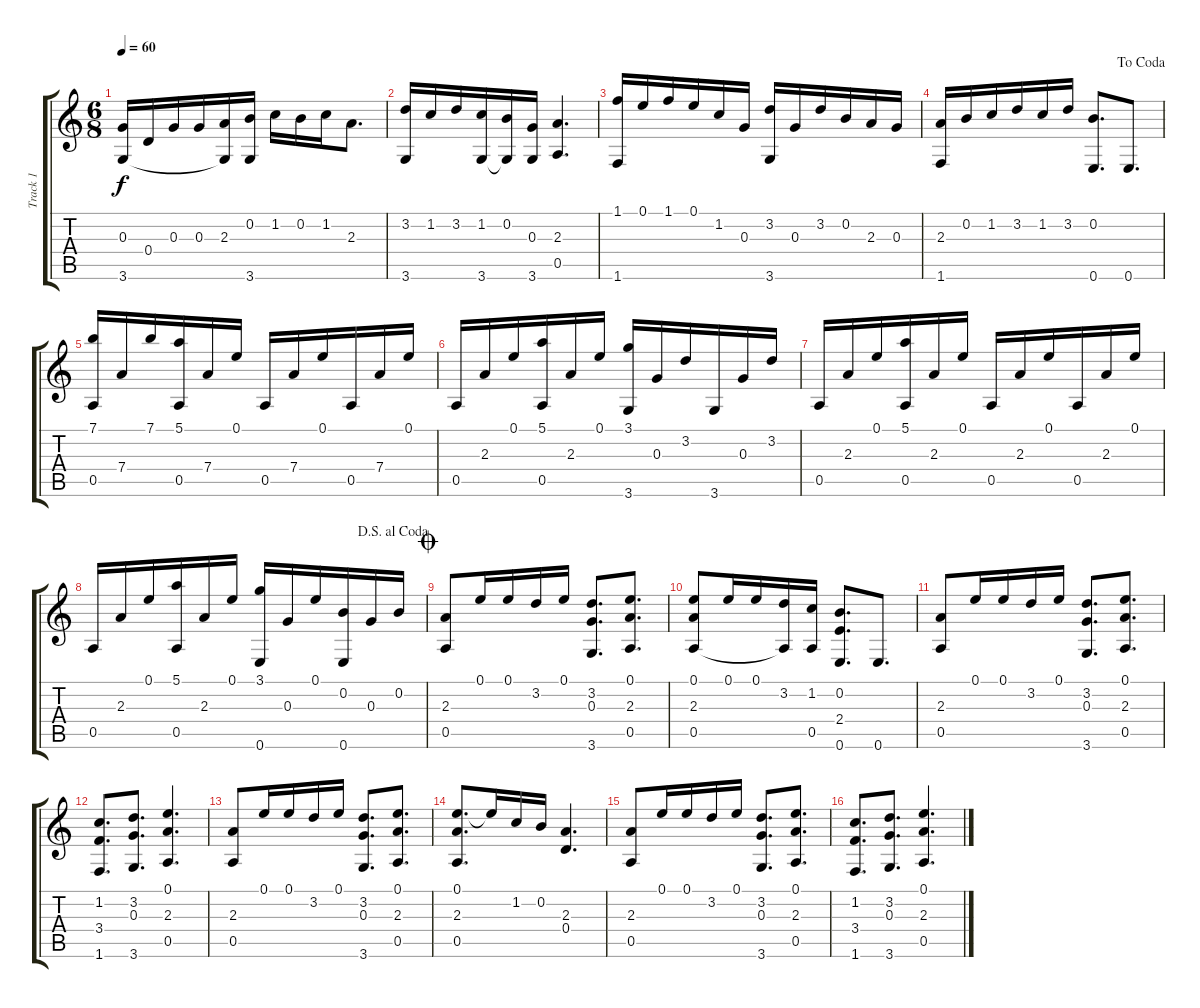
\track ("Track 1" "Track 1") {instrument acousticguitarsteel}
\staff {score tabs}
\tuning (E4 B3 G3 D3 A2 E2) {hide}
\ts (6 8)
\tempo 60
\clef g2
\ks c
(0.3 3.6).16{dy f} 0.4.16 0.3.16 0.3.16 (2.3 3.6{t}).16 (0.2 3.6).16 1.2.16 0.2.16 1.2.16 2.3.8{d} |
(3.2 3.6).16 1.2.16 3.2.16 (1.2 3.6).16 (0.2 3.6{t}).16 (0.3 3.6).16 (2.3 0.5).4{d} |
(1.1 1.6).16 0.1.16 1.1.16 0.1.16 1.2.16 0.3.16 (3.2 3.6).16 0.3.16 3.2.16 0.2.16 2.3.16 0.3.16 |
\jump dacoda
(2.3 1.6).16 0.2.16 1.2.16 3.2.16 1.2.16 3.2.16 (0.2 0.6).8{d} 0.6.8{d} |
(7.1 0.5).16 7.4.16 7.1.16 (5.1 0.5).16 7.4.16 0.1.16 0.5.16 7.4.16 0.1.16 0.5.16 7.4.16 0.1.16 |
0.5.16 2.3.16 0.1.16 (5.1 0.5).16 2.3.16 0.1.16 (3.1 3.6).16 0.3.16 3.2.16 3.6.16 0.3.16 3.2.16 |
0.5.16 2.3.16 0.1.16 (5.1 0.5).16 2.3.16 0.1.16 0.5.16 2.3.16 0.1.16 0.5.16 2.3.16 0.1.16 |
\jump dalsegnoalcoda
0.5.16 2.3.16 0.1.16 (5.1 0.5).16 2.3.16 0.1.16 (3.1 0.6).16 0.3.16 0.1.16 (0.2 0.6).16 0.3.16 0.2.16 |
\jump coda
(2.3 0.5).8 0.1.16 0.1.16 3.2.16 0.1.16 (3.2 0.3 3.6).8{d} (0.1 2.3 0.5).8{d} |
(0.1 2.3 0.5).8 0.1.16 0.1.16 (3.2 0.5{t}).16 (1.2 0.5).16 (0.2 2.4 0.6).8{d} 0.6.8{d} |
(2.3 0.5).8 0.1.16 0.1.16 3.2.16 0.1.16 (3.2 0.3 3.6).8{d} (0.1 2.3 0.5).8{d} |
(1.2 3.4 1.6).8{d} (3.2 0.3 3.6).8{d} (0.1 2.3 0.5).4{d} |
(2.3 0.5).8 0.1.16 0.1.16 3.2.16 0.1.16 (3.2 0.3 3.6).8{d} (0.1 2.3 0.5).8{d} |
(0.1 2.3 0.5).8{d} 0.1{t}.16 1.2.16 0.2.16 (2.3 0.4).4{d} |
(2.3 0.5).8 0.1.16 0.1.16 3.2.16 0.1.16 (3.2 0.3 3.6).8{d} (0.1 2.3 0.5).8{d} |
(1.2 3.4 1.6).8{d} (3.2 0.3 3.6).8{d} (0.1 2.3 0.5).4{d}
